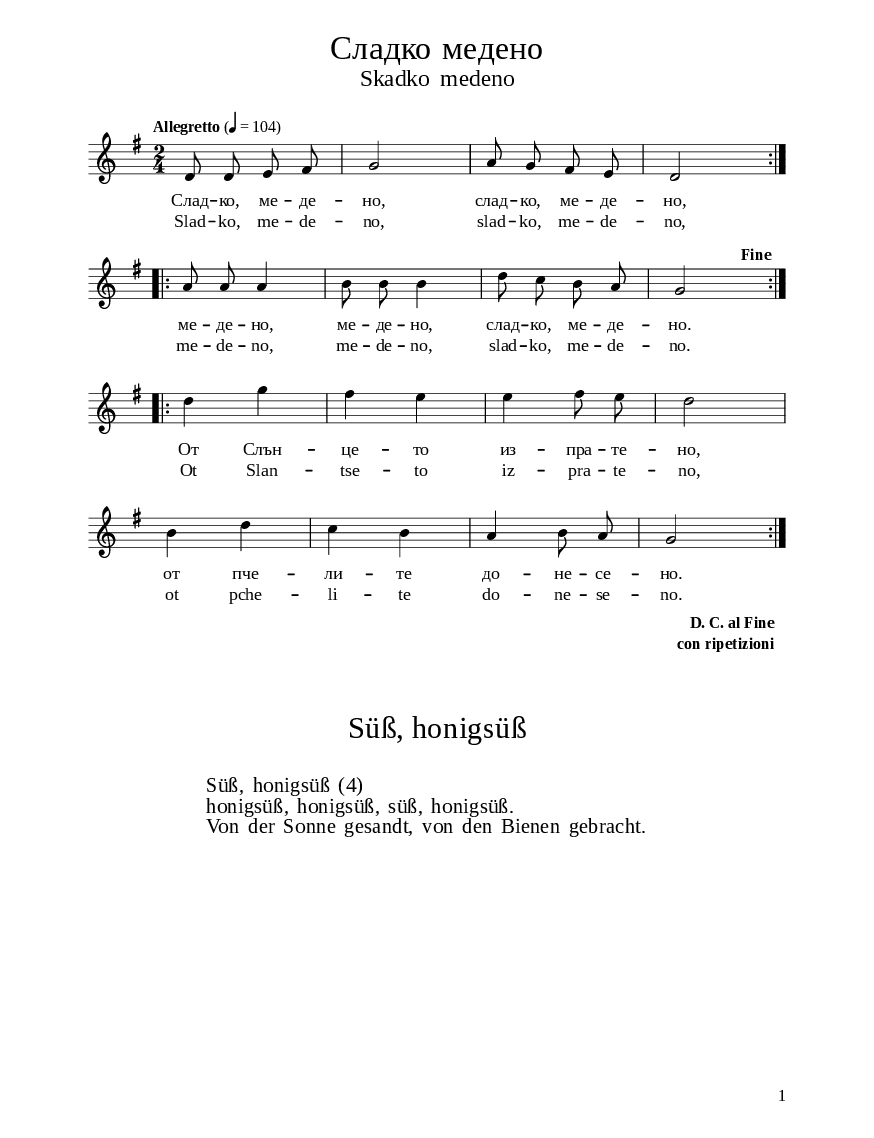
\version "2.22.0"

\paper {
  #(set-paper-size "a5")
}

\bookpart {
\paper {
  print-all-headers = ##t
  print-page-number = ##t
  print-first-page-number = ##t

  % put page numbers on the bottom
  oddHeaderMarkup = \markup ""
  evenHeaderMarkup = \markup ""
  oddFooterMarkup = \markup
    \fill-line {
      ""
      \on-the-fly #print-page-number-check-first \fromproperty #'page:page-number-string
    }
  evenFooterMarkup = \markup
    \fill-line {
      \on-the-fly #print-page-number-check-first \fromproperty #'page:page-number-string
      ""
    }

  left-margin = 1.5\cm
  right-margin = 1.5\cm
  top-margin = 1.6\cm
  bottom-margin = 1.2\cm
  ragged-bottom = ##t % do not spread the staves to fill the whole vertical space

  % change lyrics and titles font (affects notes also)
  fonts =
    #(make-pango-font-tree
     "Times New Roman"
     "DejaVu Sans"
     "DejaVu Sans Mono"
     (/ (* staff-height pt) 3.6))

  % change distance between staves
  system-system-spacing =
    #'((basic-distance . 12)
       (minimum-distance . 6)
       (padding . 1)
       (stretchability . 12))
}

\header {
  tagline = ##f
}

\score{
  \layout { 
    indent = 0.0\cm % remove first line indentation
    %ragged-last = ##t % do not spread last line to fill the whole space
    \context {
      \Score
      \omit BarNumber %remove bar numbers
    } % context

    \context { % change staff size
      \Staff
      fontSize = #+0 % affects notes size only
      \override StaffSymbol #'staff-space = #(magstep -3)
      \override StaffSymbol #'thickness = #0.5
      \override BarLine #'hair-thickness = #1
      %\override StaffSymbol #'ledger-line-thickness = #'(0 . 0)
    }

    \context { % adjust space between staff and lyrics and between the two lyric lines
      \Lyrics
      \override VerticalAxisGroup.nonstaff-relatedstaff-spacing = #'((basic-distance . 4.5))
      \override VerticalAxisGroup.nonstaff-nonstaff-spacing = #'((minimum-distance . 2))
    }
  } % layout

  \new Voice \absolute {
       \clef treble
      \key g \major
      \time 2/4
      %\tempo "Moderato" 8 = 160
      \tempo \markup {
        % make tempo note smaller
        \concat {
          "Allegretto" \normal-text { " (" }
          \teeny \general-align #Y #DOWN \note {4} #0.8
          \normal-text { " = 104)" }
        }
      }
  \autoBeamOff
 
 
\repeat volta 2 {d'8 d' e' fis' |g'2 | a'8 g' fis' e' | d'2 }   \break | 

\repeat volta 2 {  a'8 a' a'4 | b'8 b' b'4 | d''8 c'' b' a' | \tempo "                 Fine" g'2 }  \break |


\repeat volta 2 { d''4 g'' | fis''4 e'' | e''4 fis''8 e'' | d''2 \break | 
                  
    b'4 d'' | c''4 b' | a'4 b'8 a' | g'2 }
  }
  
\addlyrics {Слад -- ко,
  ме -- де -- но, слад -- ко, ме -- де -- но, ме --
  де -- но, ме -- де -- но, слад -- ко, ме -- де --
  но. От Слън -- це -- то из -- пра -- те -- но,
  от пче -- ли -- те до -- не -- се -- но. }
  
 \addlyrics {Slad -- ko, me -- de -- no, slad -- ko, me --
  de -- no, me -- de -- no, me -- de -- no, slad -- ko, me --
  de -- no. Ot Slan -- tse -- to iz -- pra -- te -- no, ot pche --
  li -- te do -- ne -- se -- no. }
  
  \header {
    title = \markup \column \normal-text \fontsize #2.5 {
              \center-align
              \line { Сладко медено }
              \vspace #-0.6
              \center-align
              \line \fontsize #-3 { Skadko medeno}
              \vspace #-0.8
              \center-align
              \line \fontsize #-3 { " " }
            }
  }
  
  \midi{}

} % score

  \markup \halign #-12.7 \raise #2.8 \override #'(baseline-skip . 2) {
        \column  {
          \line \right-align {
            \bold  { "D. C. al Fine" }
          }
          \line \right-align {
            \bold { "con ripetizioni" }
          }
          \line {" "}
          \line {" "}
          \line {" "}
        }
      }




% include foreign translation(s) of the song
\version "2.22.0"

\markup \fill-line { \fontsize #6 "Süß, honigsüß" }
\markup \null
\markup \null
\markup \fontsize #+2.5 {
    \hspace #10
    \override #'(baseline-skip . 2)
    
        \column {
     \line { " " }      
  \line { " "Süß, honigsüß (4) }

  \line { " "honigsüß, honigsüß, süß, honigsüß.}

  \line { " "Von der Sonne gesandt, von den Bienen gebracht. }

      
      
       
    }
    
    
}
    


} % bookpart
